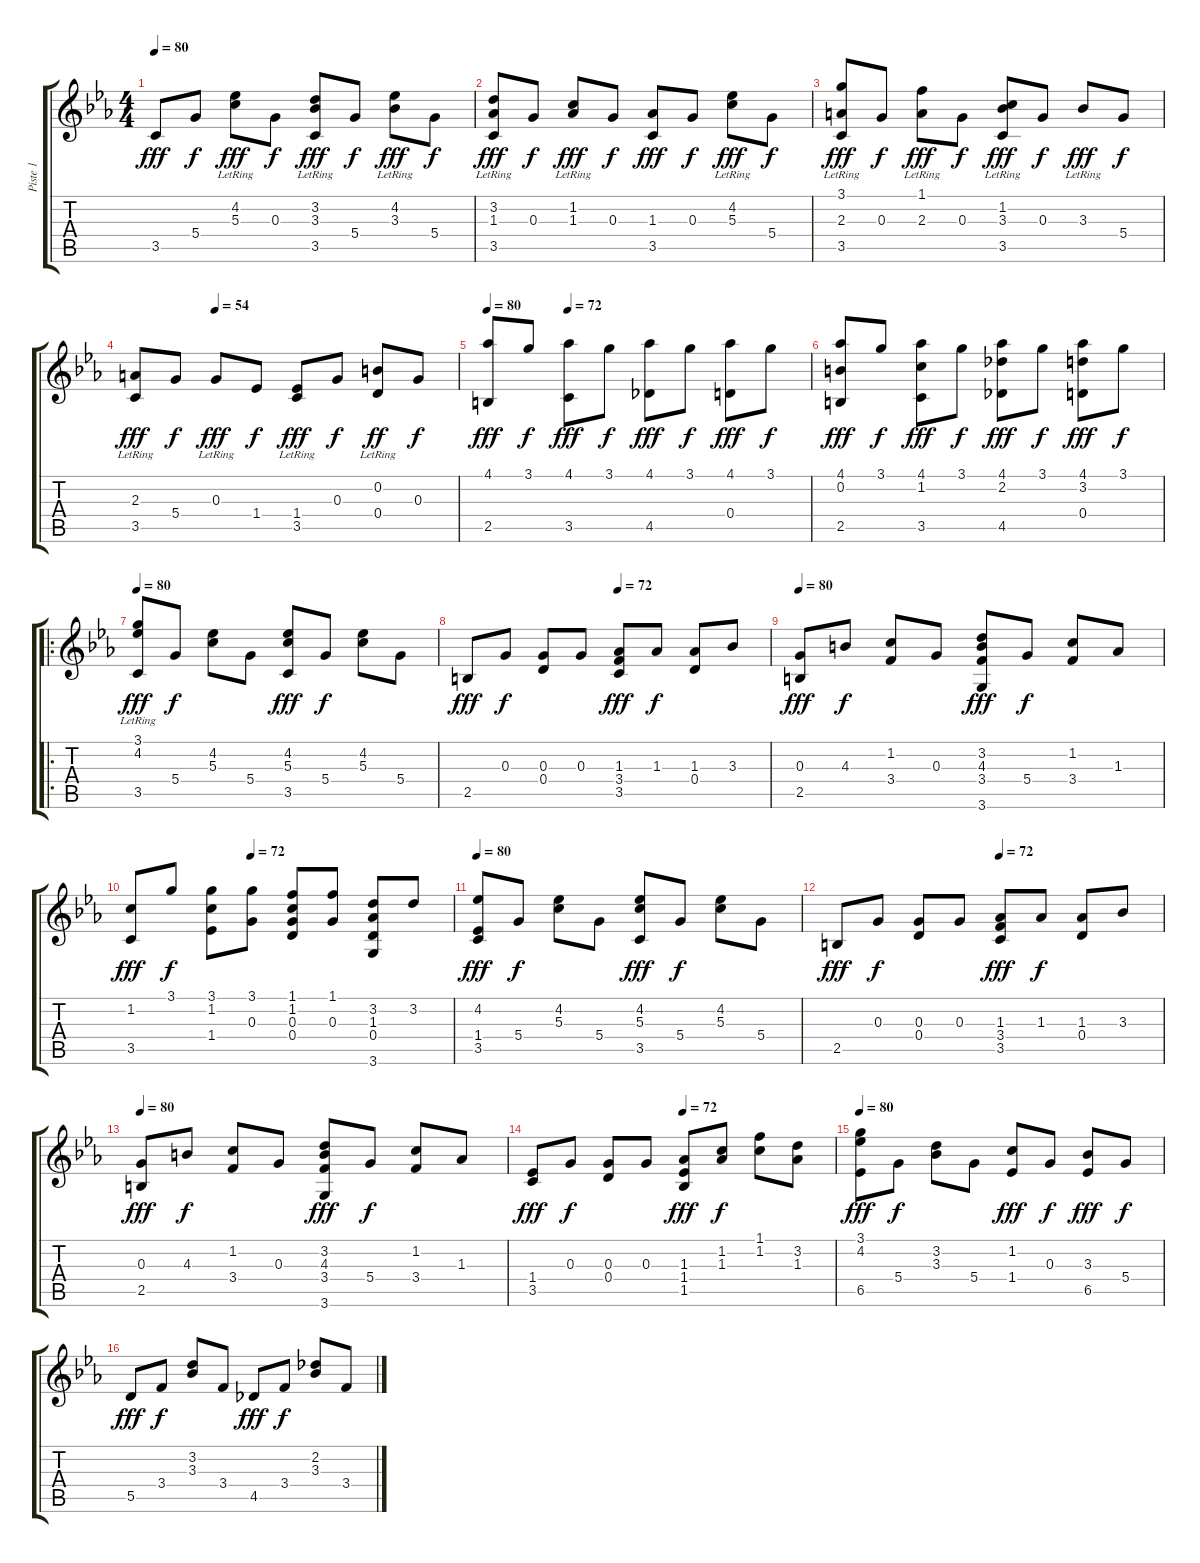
\track ("Piste 1" "Piste 1") {instrument acousticguitarnylon}
\staff {score tabs}
\tuning (E4 B3 G3 D3 A2 E2) {hide}
\ts (4 4)
\tempo 80
\clef g2
\ks cminor
3.5.8{dy fff instrument acousticguitarnylon} 5.4.8{dy f} (4.2{lr} 5.3).8{dy fff} 0.3.8{dy f} (3.2{lr} 3.3 3.5).8{dy fff} 5.4.8{dy f} (4.2{lr} 3.3).8{dy fff} 5.4.8{dy f} |
(3.2{lr} 1.3 3.5).8{dy fff} 0.3.8{dy f} (1.2{lr} 1.3).8{dy fff} 0.3.8{dy f} (1.3 3.5).8{dy fff} 0.3.8{dy f} (4.2{lr} 5.3).8{dy fff} 5.4.8{dy f} |
(3.1{lr} 2.3 3.5).8{dy fff} 0.3.8{dy f} (1.1{lr} 2.3).8{dy fff} 0.3.8{dy f} (1.2{lr} 3.3 3.5).8{dy fff} 0.3.8{dy f} 3.3{lr}.8{dy fff} 5.4.8{dy f} |
\tempo (54 0.25)
(2.3{lr} 3.5).8{dy fff} 5.4.8{dy f} 0.3{lr}.8{dy fff} 1.4.8{dy f} (1.4{lr} 3.5).8{dy fff} 0.3.8{dy f} (0.2 0.4{lr}).8{dy ff} 0.3.8{dy f} |
\tempo 80
\tempo (72 0.25)
(4.1 2.5).8{dy fff} 3.1.8{dy f} (4.1 3.5).8{dy fff} 3.1.8{dy f} (4.1 4.5).8{dy fff} 3.1.8{dy f} (4.1 0.4).8{dy fff} 3.1.8{dy f} |
(4.1 0.2 2.5).8{dy fff} 3.1.8{dy f} (4.1 1.2 3.5).8{dy fff} 3.1.8{dy f} (4.1 2.2 4.5).8{dy fff} 3.1.8{dy f} (4.1 3.2 0.4).8{dy fff} 3.1.8{dy f} |
\ro
\tempo 80
(3.1{lr} 4.2 3.5).8{dy fff} 5.4.8{dy f} (4.2 5.3).8 5.4.8 (4.2 5.3 3.5).8{dy fff} 5.4.8{dy f} (4.2 5.3).8 5.4.8 |
\tempo (72 0.5)
2.5.8{dy fff} 0.3.8{dy f} (0.3 0.4).8 0.3.8 (1.3 3.4 3.5).8{dy fff} 1.3.8{dy f} (1.3 0.4).8 3.3.8 |
\tempo 80
(0.3 2.5).8{dy fff} 4.3.8{dy f} (1.2 3.4).8 0.3.8 (3.2 4.3 3.4 3.6).8{dy fff} 5.4.8{dy f} (1.2 3.4).8 1.3.8 |
\tempo (72 0.375)
(1.2 3.5).8{dy fff} 3.1.8{dy f} (3.1 1.2 1.4).8 (3.1 0.3).8 (1.1 1.2 0.3 0.4).8 (1.1 0.3).8 (3.2 1.3 0.4 3.6).8 3.2.8 |
\tempo 80
(4.2 1.4 3.5).8{dy fff} 5.4.8{dy f} (4.2 5.3).8 5.4.8 (4.2 5.3 3.5).8{dy fff} 5.4.8{dy f} (4.2 5.3).8 5.4.8 |
\tempo (72 0.5)
2.5.8{dy fff} 0.3.8{dy f} (0.3 0.4).8 0.3.8 (1.3 3.4 3.5).8{dy fff} 1.3.8{dy f} (1.3 0.4).8 3.3.8 |
\tempo 80
(0.3 2.5).8{dy fff} 4.3.8{dy f} (1.2 3.4).8 0.3.8 (3.2 4.3 3.4 3.6).8{dy fff} 5.4.8{dy f} (1.2 3.4).8 1.3.8 |
\tempo (72 0.5)
(1.4 3.5).8{dy fff} 0.3.8{dy f} (0.3 0.4).8 0.3.8 (1.3 1.4 1.5).8{dy fff} (1.2 1.3).8{dy f} (1.1 1.2).8 (3.2 1.3).8 |
\tempo 80
(3.1 4.2 6.5).8{dy fff} 5.4.8{dy f} (3.2 3.3).8 5.4.8 (1.2 1.4).8{dy fff} 0.3.8{dy f} (3.3 6.5).8{dy fff} 5.4.8{dy f} |
5.5.8{dy fff} 3.4.8{dy f} (3.2 3.3).8 3.4.8 4.5.8{dy fff} 3.4.8{dy f} (2.2 3.3).8 3.4.8
